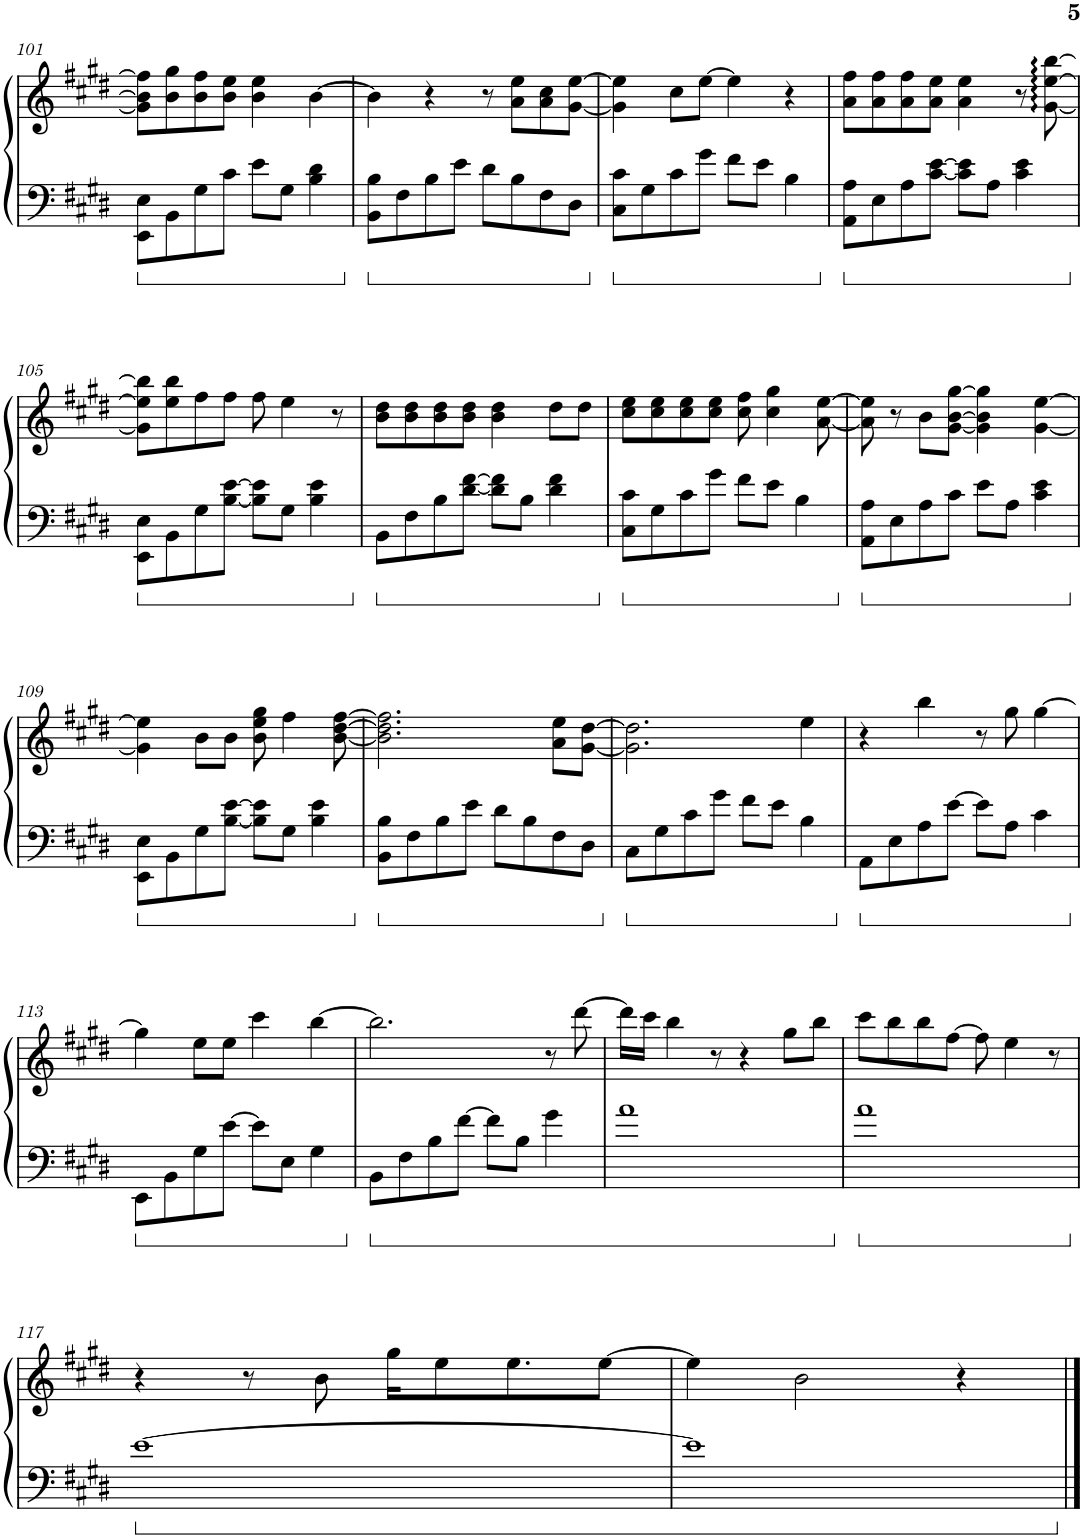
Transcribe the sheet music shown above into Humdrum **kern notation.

**kern	**kern
*part1	*part1
*staff2	*staff1
*I"Piano	*
*I'Pno.	*
!!LO:PB:g=z
*clefF4	*clefG2
*k[f#c#g#d#]	*k[f#c#g#d#]
*M4/4	*M4/4
=101	=101
8EE\ 8E\L	8g#\] 8b\] 8ff#\]L
8BB\	8b\ 8gg#\
8G#\	8b\ 8ff#\
8c#\J	8b\ 8ee\J
8e\L	4b\ 4ee\
8G#\J	.
4B\ 4d#\	[4b\
=102	=102
8BB\ 8B\L	4b\]
8F#\	.
8B\	4r
8e\J	.
8d#\L	8r
8B\	8a\ 8ee\L
8F#\	8a\ 8cc#\
8D#\J	[8g#\ [8ee\J
=103	=103
8C#\ 8c#\L	4g#\] 4ee\]
8G#\	.
8c#\	8cc#\L
8g#\J	[8ee\J
8f#\L	4ee\]
8e\J	.
4B\	4r
=104	=104
8AA\ 8A\L	8a\ 8ff#\L
8E\	8a\ 8ff#\
8A\	8a\ 8ff#\
[8c#\ [8e\J	8a\ 8ee\J
8c#\] 8e\]L	4a\ 4ee\
8A\J	.
4c#\ 4e\	8r
.	[8g#\ [8ee\ [8bb\
!!LO:LB:g=z
=105	=105
8EE\ 8E\L	8g#\] 8ee\] 8bb\]L
8BB\	8ee\ 8bb\
8G#\	8ff#\
[8B\ [8e\J	8ff#\J
8B\] 8e\]L	8ff#\
8G#\J	4ee\
4B\ 4e\	.
.	8r
=106	=106
8BB\L	8b\ 8dd#\L
8F#\	8b\ 8dd#\
8B\	8b\ 8dd#\
[8d#\ [8f#\J	8b\ 8dd#\J
8d#\] 8f#\]L	4b\ 4dd#\
8B\J	.
4d#\ 4f#\	8dd#\L
.	8dd#\J
=107	=107
8C#\ 8c#\L	8cc#\ 8ee\L
8G#\	8cc#\ 8ee\
8c#\	8cc#\ 8ee\
8g#\J	8cc#\ 8ee\J
8f#\L	8cc#\ 8ff#\
8e\J	4cc#\ 4gg#\
4B\	.
.	[8a\ [8ee\
=108	=108
8AA\ 8A\L	8a\] 8ee\]
8E\	8r
8A\	8b\L
8c#\J	[8g#\ [8b\ [8gg#\J
8e\L	4g#\] 4b\] 4gg#\]
8A\J	.
4c#\ 4e\	[4g#\ [4ee\
!!LO:LB:g=z
=109	=109
8EE\ 8E\L	4g#\] 4ee\]
8BB\	.
8G#\	8b\L
[8B\ [8e\J	8b\J
8B\] 8e\]L	8b\ 8ee\ 8gg#\
8G#\J	4ff#\
4B\ 4e\	.
.	[8b\ [8dd#\ [8ff#\
=110	=110
8BB\ 8B\L	2.b\] 2.dd#\] 2.ff#\]
8F#\	.
8B\	.
8e\J	.
8d#\L	.
8B\	.
8F#\	8a\ 8ee\L
8D#\J	[8g#\ [8dd#\J
=111	=111
8C#\L	2.g#\] 2.dd#\]
8G#\	.
8c#\	.
8g#\J	.
8f#\L	.
8e\J	.
4B\	4ee\
=112	=112
8AA\L	4r
8E\	.
8A\	4bb\
[8e\J	.
8e\L]	8r
8A\J	8gg#\
4c#\	[4gg#\
!!LO:LB:g=z
=113	=113
8EE\L	4gg#\]
8BB\	.
8G#\	8ee\L
[8e\J	8ee\J
8e\L]	4ccc#\
8E\J	.
4G#\	[4bb\
=114	=114
8BB\L	2.bb\]
8F#\	.
8B\	.
[8f#\J	.
8f#\L]	.
8B\J	.
4g#\	8r
.	[8ddd#\
=115	=115
1a	16ddd#\LL]
.	16ccc#\JJ
.	4bb\
.	8r
.	4r
.	8gg#\L
.	8bb\J
=116	=116
1a	8ccc#\L
.	8bb\
.	8bb\
.	[8ff#\J
.	8ff#\]
.	4ee\
.	8r
!!LO:LB:g=z
=117	=117
[1e	4r
.	8r
.	8b\
.	16gg#\KL
.	8ee\
.	8.ee\
.	[8ee\J
=118	=118
1e]	4ee\]
.	2b\
.	4r
==	==
*-	*-
